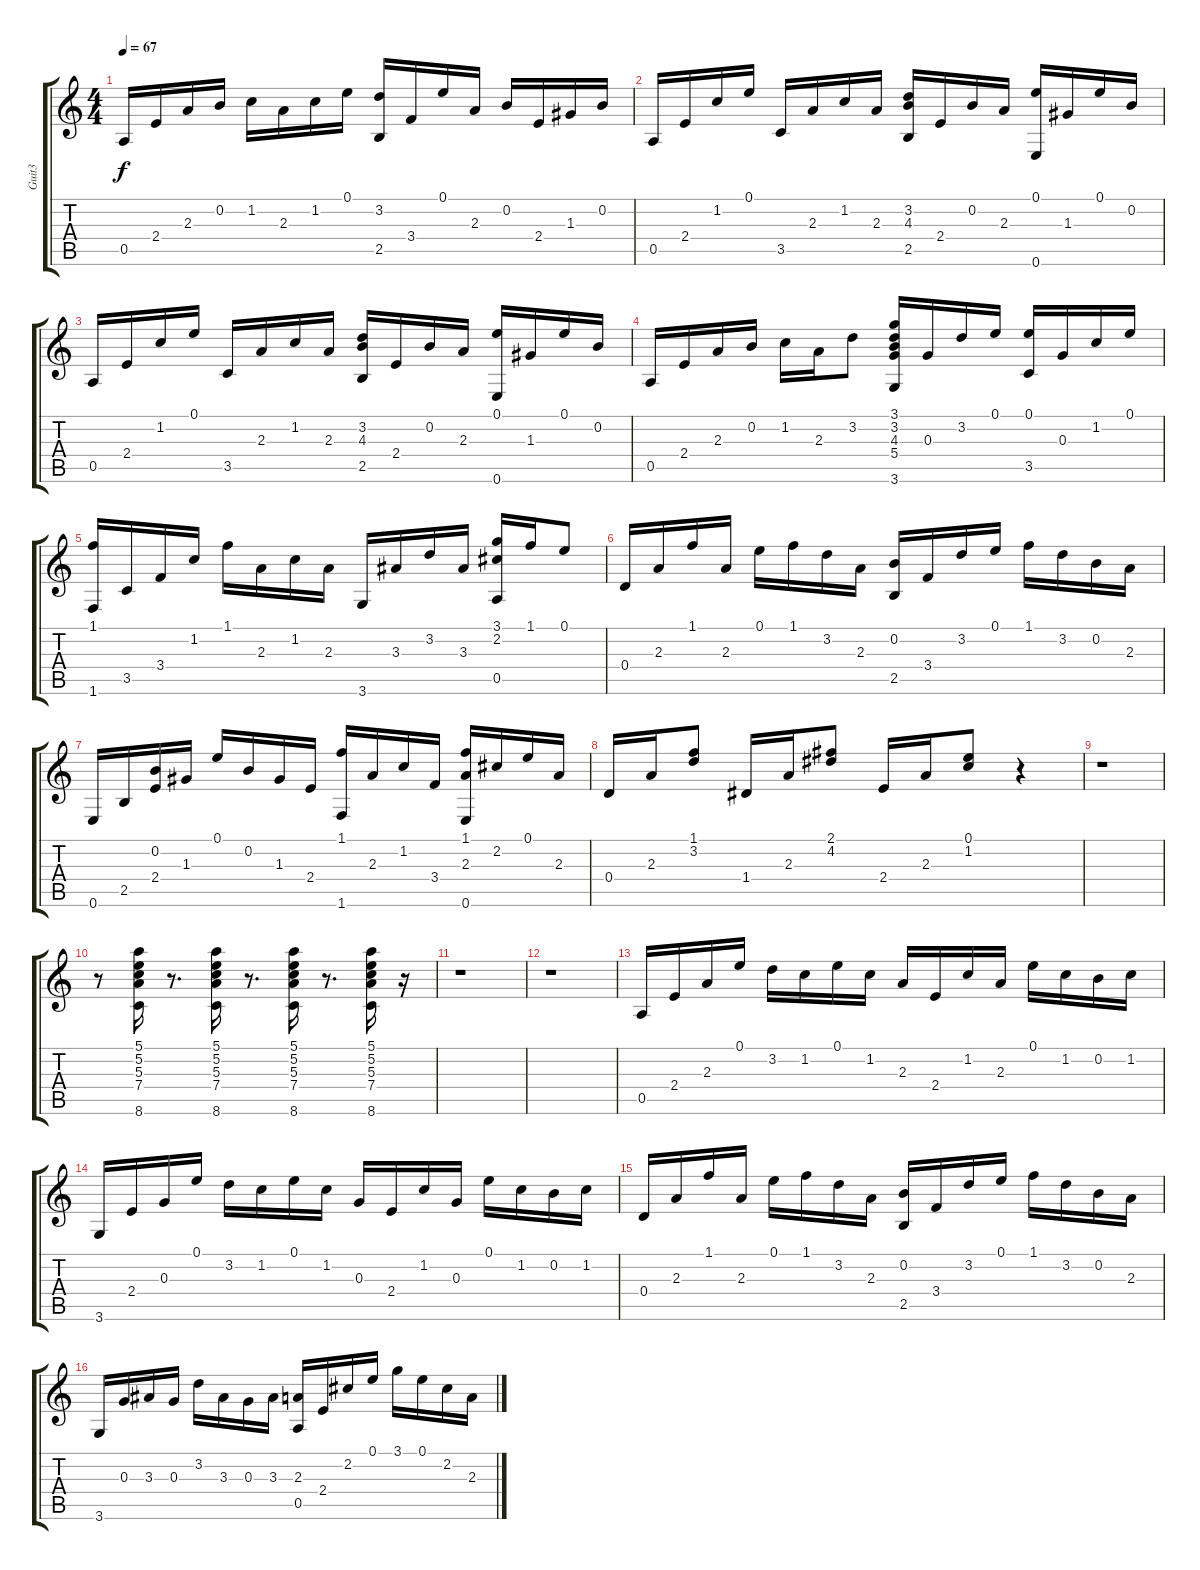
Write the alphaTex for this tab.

\track ("Guit3" "Guit3") {instrument electricguitarclean}
\staff {score tabs}
\tuning (E4 B3 G3 D3 A2 E2) {hide}
\ts (4 4)
\tempo 67
\clef g2
\ks c
0.5.16{dy f} 2.4.16 2.3.16 0.2.16 1.2.16 2.3.16 1.2.16 0.1.16 (3.2 2.5).16 3.4.16 0.1.16 2.3.16 0.2.16 2.4.16 1.3.16 0.2.16 |
0.5.16 2.4.16 1.2.16 0.1.16 3.5.16 2.3.16 1.2.16 2.3.16 (3.2 4.3 2.5).16 2.4.16 0.2.16 2.3.16 (0.1 0.6).16 1.3.16 0.1.16 0.2.16 |
0.5.16 2.4.16 1.2.16 0.1.16 3.5.16 2.3.16 1.2.16 2.3.16 (3.2 4.3 2.5).16 2.4.16 0.2.16 2.3.16 (0.1 0.6).16 1.3.16 0.1.16 0.2.16 |
0.5.16 2.4.16 2.3.16 0.2.16 1.2.16 2.3.16 3.2.8 (3.1 3.2 4.3 5.4 3.6).16 0.3.16 3.2.16 0.1.16 (0.1 3.5).16 0.3.16 1.2.16 0.1.16 |
(1.1 1.6).16 3.5.16 3.4.16 1.2.16 1.1.16 2.3.16 1.2.16 2.3.16 3.6.16 3.3.16 3.2.16 3.3.16 (3.1 2.2 0.5).16 1.1.16 0.1.8 |
0.4.16 2.3.16 1.1.16 2.3.16 0.1.16 1.1.16 3.2.16 2.3.16 (0.2 2.5).16 3.4.16 3.2.16 0.1.16 1.1.16 3.2.16 0.2.16 2.3.16 |
0.6.16 2.5.16 (0.2 2.4).16 1.3.16 0.1.16 0.2.16 1.3.16 2.4.16 (1.1 1.6).16 2.3.16 1.2.16 3.4.16 (1.1 2.3 0.6).16 2.2.16 0.1.16 2.3.16 |
0.4.16 2.3.16 (1.1 3.2).8 1.4.16 2.3.16 (2.1 4.2).8 2.4.16 2.3.16 (0.1 1.2).8 r.4 |
r.1 |
r.8 (5.1 5.2 5.3 7.4 8.6).16 r.8{d} (5.1 5.2 5.3 7.4 8.6).16 r.8{d} (5.1 5.2 5.3 7.4 8.6).16 r.8{d} (5.1 5.2 5.3 7.4 8.6).16 r.16 |
r.1 |
r.1 |
0.5.16 2.4.16 2.3.16 0.1.16 3.2.16 1.2.16 0.1.16 1.2.16 2.3.16 2.4.16 1.2.16 2.3.16 0.1.16 1.2.16 0.2.16 1.2.16 |
3.6.16 2.4.16 0.3.16 0.1.16 3.2.16 1.2.16 0.1.16 1.2.16 0.3.16 2.4.16 1.2.16 0.3.16 0.1.16 1.2.16 0.2.16 1.2.16 |
0.4.16 2.3.16 1.1.16 2.3.16 0.1.16 1.1.16 3.2.16 2.3.16 (0.2 2.5).16 3.4.16 3.2.16 0.1.16 1.1.16 3.2.16 0.2.16 2.3.16 |
3.6.16 0.3.16 3.3.16 0.3.16 3.2.16 3.3.16 0.3.16 3.3.16 (2.3 0.5).16 2.4.16 2.2.16 0.1.16 3.1.16 0.1.16 2.2.16 2.3.16
